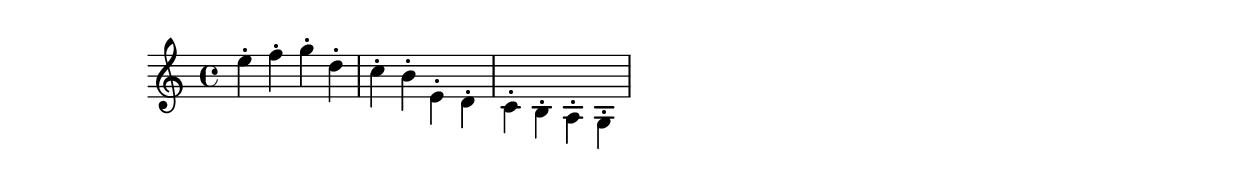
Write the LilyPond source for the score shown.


\version "2.7.13"

\header{

  texidoc=" The staccato dot (and all scripts with follow-into-staff
set) must not be on staff lines. The staccato dot is close to the
notehead. If the head is in a space, then the dot is in the space next
to it.  "

}

\layout {
  raggedright = ##t
}


\context Voice \relative c' {
  e'4-. f-. g-. d-. c-. b-.
  \stemDown
  e,-. d-. c-. b-. a-. g-.    
}
  


